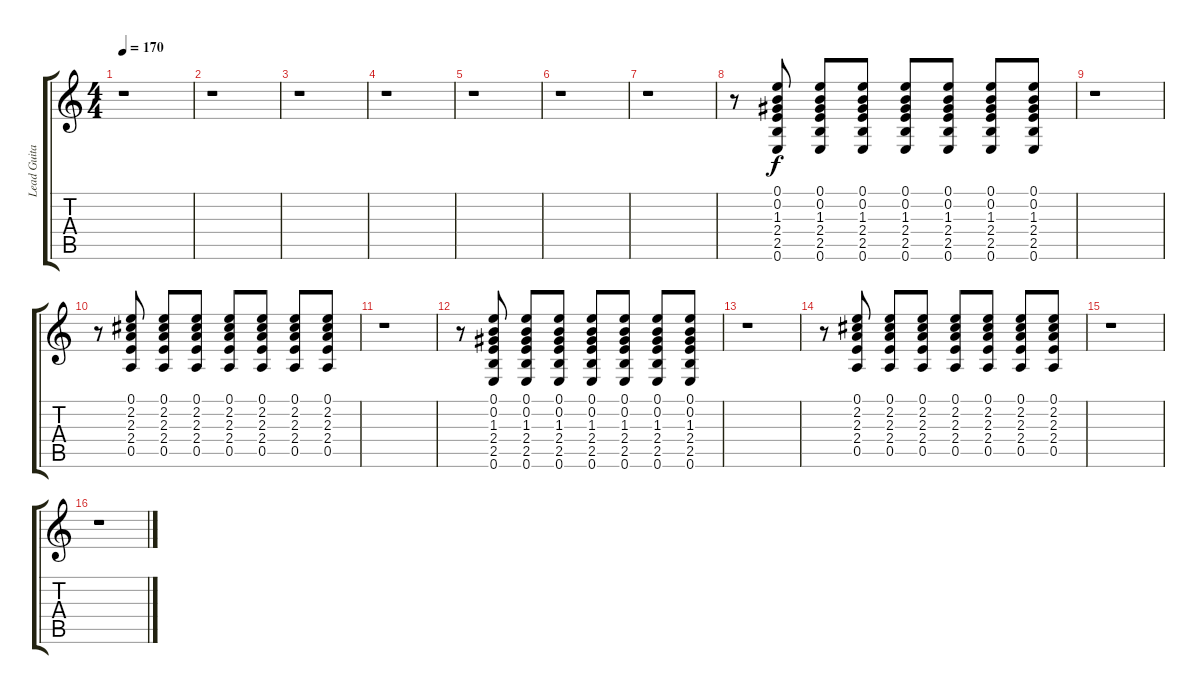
\track ("Lead Guitar" "Lead Guita") {instrument overdrivenguitar}
\staff {score tabs}
\tuning (E4 B3 G3 D3 A2 E2) {hide}
\ts (4 4)
\tempo 170
\clef g2
\ks c
r.1{dy f} |
r.1 |
r.1 |
r.1 |
r.1 |
r.1 |
r.1 |
r.8 (0.1 0.2 1.3 2.4 2.5 0.6).8 (0.1 0.2 1.3 2.4 2.5 0.6).8 (0.1 0.2 1.3 2.4 2.5 0.6).8 (0.1 0.2 1.3 2.4 2.5 0.6).8 (0.1 0.2 1.3 2.4 2.5 0.6).8 (0.1 0.2 1.3 2.4 2.5 0.6).8 (0.1 0.2 1.3 2.4 2.5 0.6).8 |
r.1 |
r.8 (0.1 2.2 2.3 2.4 0.5).8 (0.1 2.2 2.3 2.4 0.5).8 (0.1 2.2 2.3 2.4 0.5).8 (0.1 2.2 2.3 2.4 0.5).8 (0.1 2.2 2.3 2.4 0.5).8 (0.1 2.2 2.3 2.4 0.5).8 (0.1 2.2 2.3 2.4 0.5).8 |
r.1 |
r.8 (0.1 0.2 1.3 2.4 2.5 0.6).8 (0.1 0.2 1.3 2.4 2.5 0.6).8 (0.1 0.2 1.3 2.4 2.5 0.6).8 (0.1 0.2 1.3 2.4 2.5 0.6).8 (0.1 0.2 1.3 2.4 2.5 0.6).8 (0.1 0.2 1.3 2.4 2.5 0.6).8 (0.1 0.2 1.3 2.4 2.5 0.6).8 |
r.1 |
r.8 (0.1 2.2 2.3 2.4 0.5).8 (0.1 2.2 2.3 2.4 0.5).8 (0.1 2.2 2.3 2.4 0.5).8 (0.1 2.2 2.3 2.4 0.5).8 (0.1 2.2 2.3 2.4 0.5).8 (0.1 2.2 2.3 2.4 0.5).8 (0.1 2.2 2.3 2.4 0.5).8 |
r.1 |
r.1
